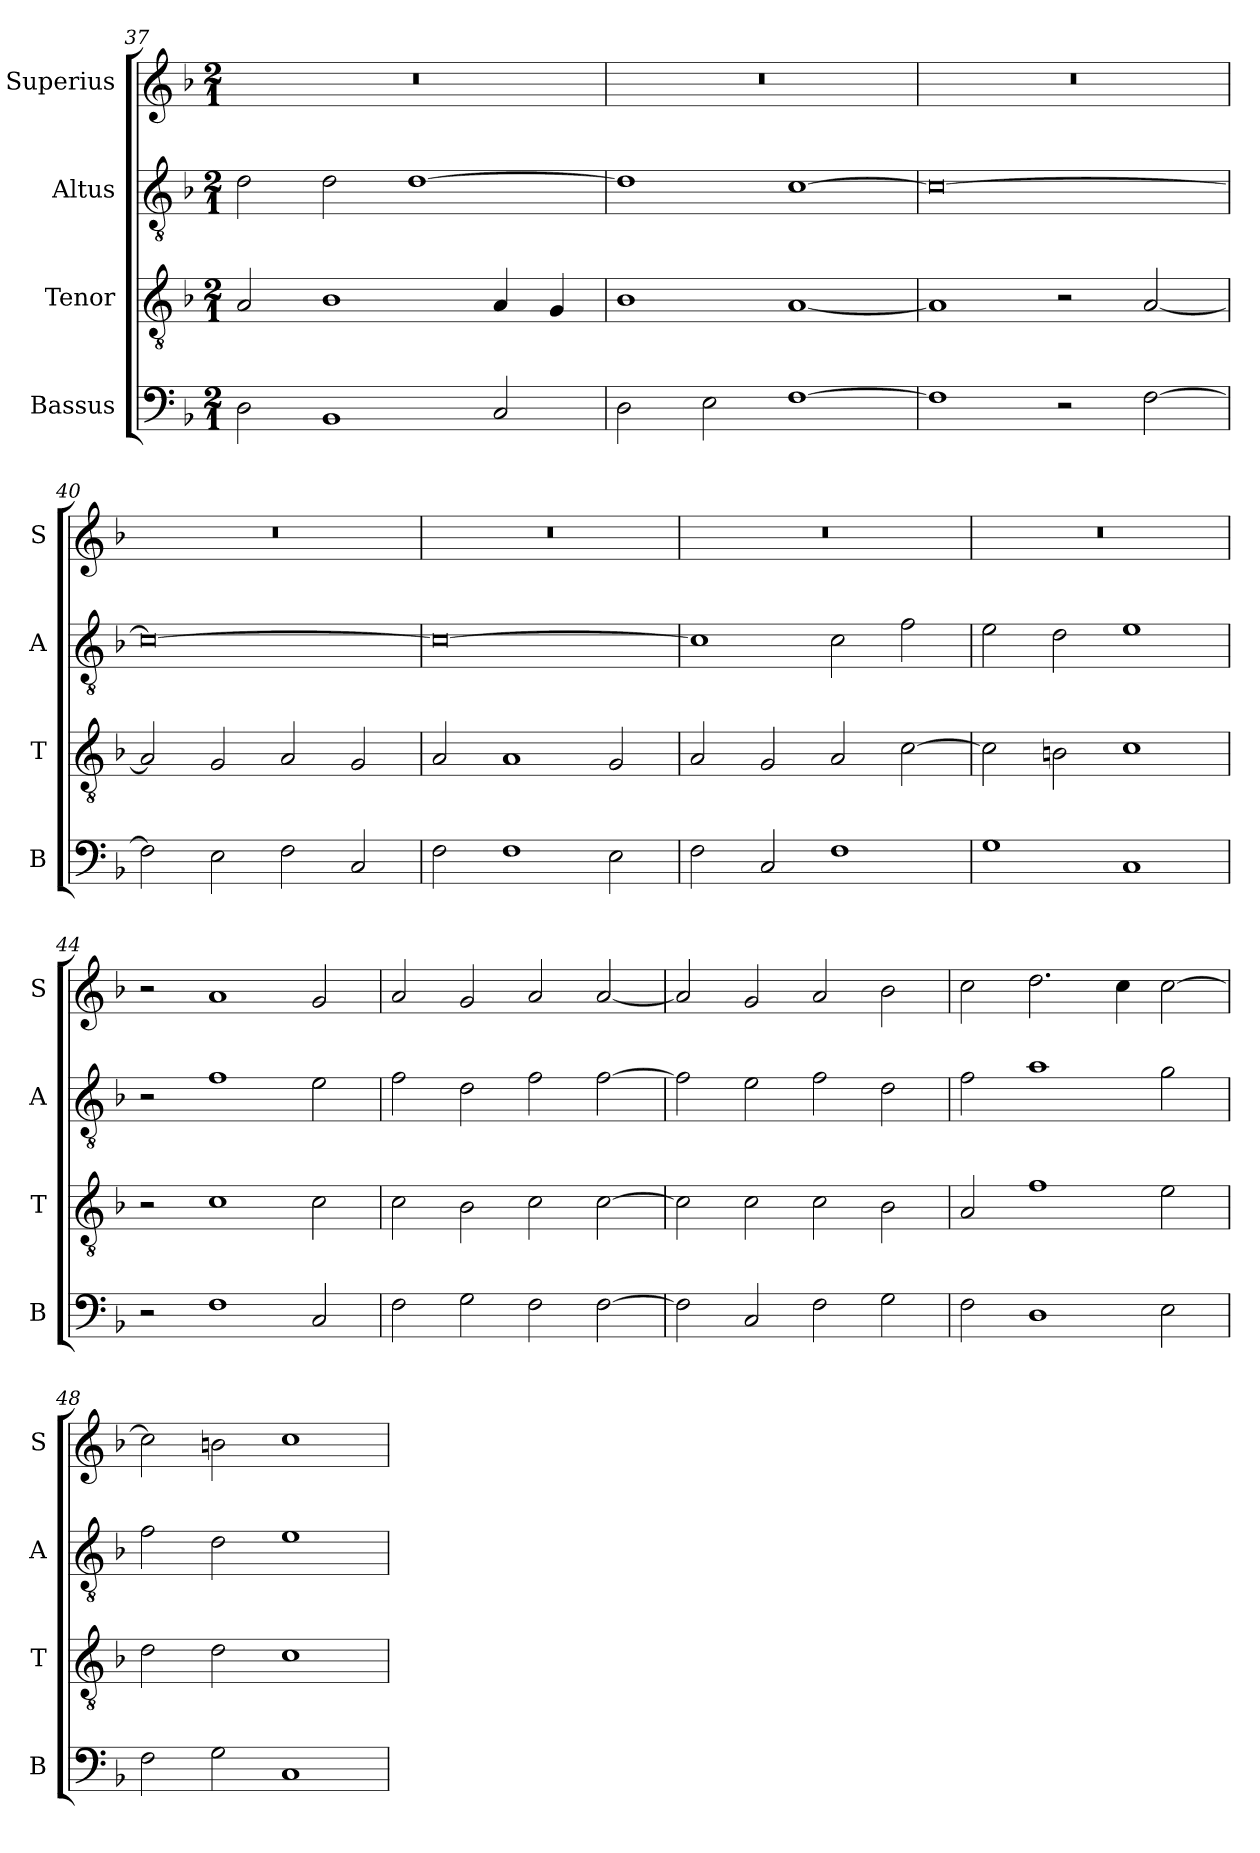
**kern	**kern	**kern	**kern
*part4	*part3	*part2	*part1
*staff4	*staff3	*staff2	*staff1
*I"Bassus	*I"Tenor	*I"Altus	*I"Superius
*I'B	*I'T	*I'A	*I'S
*clefF4	*clefGv2	*clefGv2	*clefG2
*k[b-]	*k[b-]	*k[b-]	*k[b-]
*F:	*F:	*F:	*F:
*M2/1	*M2/1	*M2/1	*M2/1
=37	=37	=37	=37
2D	2A	2d	0r
1BB-	1B-	2d	.
.	.	[1d	.
2C	4A	.	.
.	4G	.	.
=38	=38	=38	=38
2D	1B-	1d]	0r
2E	.	.	.
[1F	[1A	[1c	.
=39	=39	=39	=39
1F]	1A]	0c_	0r
2r	2r	.	.
[2F	[2A	.	.
=40	=40	=40	=40
2F]	2A]	0c_	0r
2E	2G	.	.
2F	2A	.	.
2C	2G	.	.
=41	=41	=41	=41
2F	2A	0c_	0r
1F	1A	.	.
2E	2G	.	.
=42	=42	=42	=42
2F	2A	1c]	0r
2C	2G	.	.
1F	2A	2c	.
.	[2c	2f	.
=43	=43	=43	=43
1G	2c]	2e	0r
.	2Bn	2d	.
1C	1c	1e	.
=44	=44	=44	=44
2r	2r	2r	2r
1F	1c	1f	1a
2C	2c	2e	2g
=45	=45	=45	=45
2F	2c	2f	2a
2G	2B-	2d	2g
2F	2c	2f	2a
[2F	[2c	[2f	[2a
=46	=46	=46	=46
2F]	2c]	2f]	2a]
2C	2c	2e	2g
2F	2c	2f	2a
2G	2B-	2d	2b-
=47	=47	=47	=47
2F	2A	2f	2cc
1D	1f	1a	2.dd
.	.	.	4cc
2E	2e	2g	[2cc
=48	=48	=48	=48
2F	2d	2f	2cc]
2G	2d	2d	2bn
1C	1c	1e	1cc
=	=	=	=
*-	*-	*-	*-
